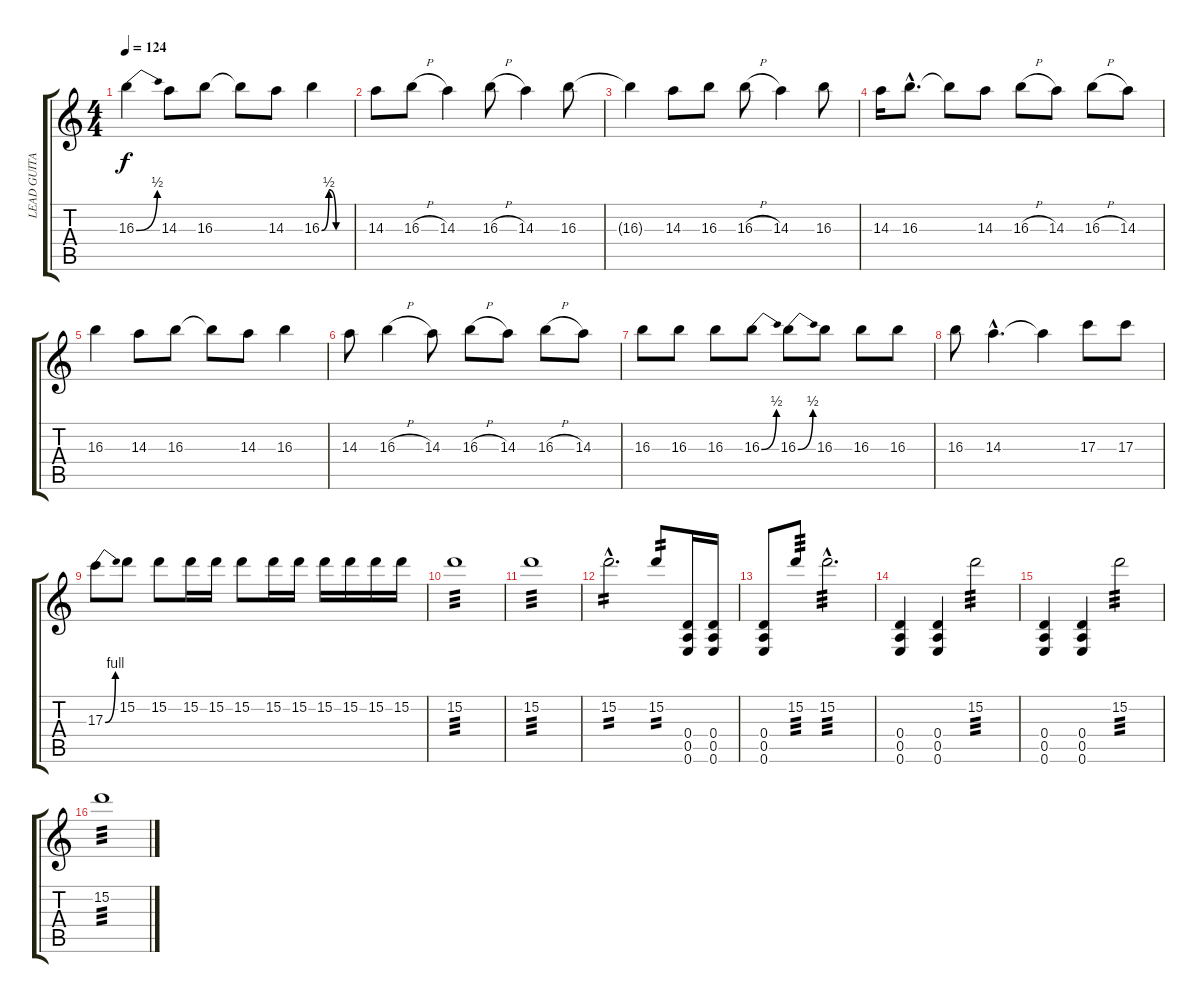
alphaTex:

\track ("LEAD GUITAR" "LEAD GUITA") {instrument distortionguitar}
\staff {score tabs}
\tuning (E4 B3 G3 D3 A2 E2) {hide}
\ts (4 4)
\tempo 124
\clef g2
\ks c
16.3{be (bend 0 0 60 2)}.4{dy f} 14.3.8 16.3.8 16.3{t}.8 14.3.8 16.3{be (custom 0 0 15 2 30 0 60 0)}.4 |
14.3.8 16.3{h}.8 14.3.4 16.3{h}.8 14.3.4 16.3.8 |
16.3{t}.4 14.3.8 16.3.8 16.3{h}.8 14.3.4 16.3.8 |
14.3.16 16.3{hac}.8{d} 16.3{t}.8 14.3.8 16.3{h}.8 14.3.8 16.3{h}.8 14.3.8 |
16.3.4 14.3.8 16.3.8 16.3{t}.8 14.3.8 16.3.4 |
14.3.8 16.3{h}.4 14.3.8 16.3{h}.8 14.3.8 16.3{h}.8 14.3.8 |
16.3.8 16.3.8 16.3.8 16.3{be (bend 0 0 60 2)}.8 16.3{be (bend 0 0 60 2)}.8 16.3.8 16.3.8 16.3.8 |
16.3.8 14.3{hac}.4{d} 14.3{t}.4 17.3.8 17.3.8 |
17.3{be (bend 0 0 60 4)}.8 15.2.8 15.2.8 15.2.16 15.2.16 15.2.8 15.2.16 15.2.16 15.2.16 15.2.16 15.2.16 15.2.16 |
15.2.1{tp 3} |
15.2.1{tp 3} |
15.2{hac}.2{d tp 2} 15.2.8{tp 2} (0.4 0.5 0.6).16 (0.4 0.5 0.6).16 |
(0.4 0.5 0.6).8 15.2.8{tp 3} 15.2{hac}.2{d tp 3} |
(0.4 0.5 0.6).4 (0.4 0.5 0.6).4 15.2.2{tp 3} |
(0.4 0.5 0.6).4 (0.4 0.5 0.6).4 15.2.2{tp 3} |
15.2.1{tp 3}
